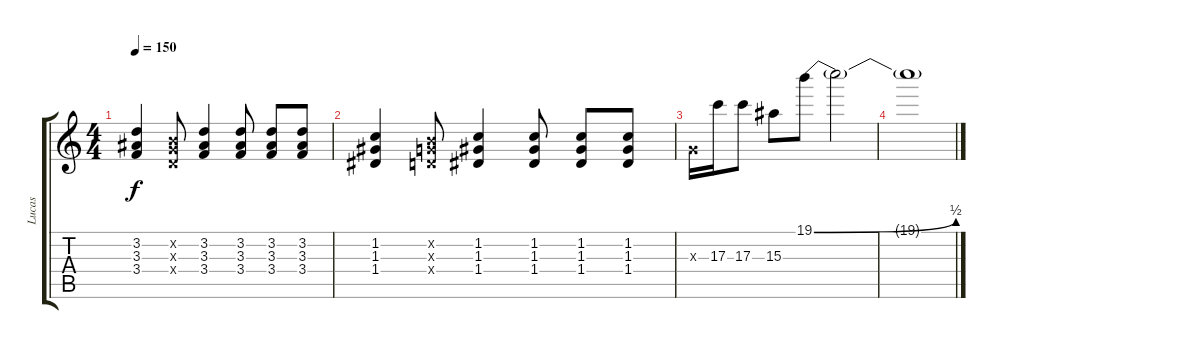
\track ("Lucas" "Lucas") {instrument overdrivenguitar}
\staff {score tabs}
\tuning (E4 B3 G3 D3 A2 E2) {hide}
\ts (4 4)
\tempo 150
\clef g2
\ks c
(3.2 3.3 3.4).4{dy f} (0.2{x} 0.3{x} 0.4{x}).8 (3.2 3.3 3.4).4 (3.2 3.3 3.4).8 (3.2 3.3 3.4).8 (3.2 3.3 3.4).8 |
(1.2 1.3 1.4).4 (0.2{x} 0.3{x} 0.4{x}).8 (1.2 1.3 1.4).4 (1.2 1.3 1.4).8 (1.2 1.3 1.4).8 (1.2 1.3 1.4).8 |
0.3{x}.16 17.3.16 17.3.8 15.3.8 19.1{be (bend 0 0 60 2)}.8 19.1{t}.2 |
19.1{t}.1
